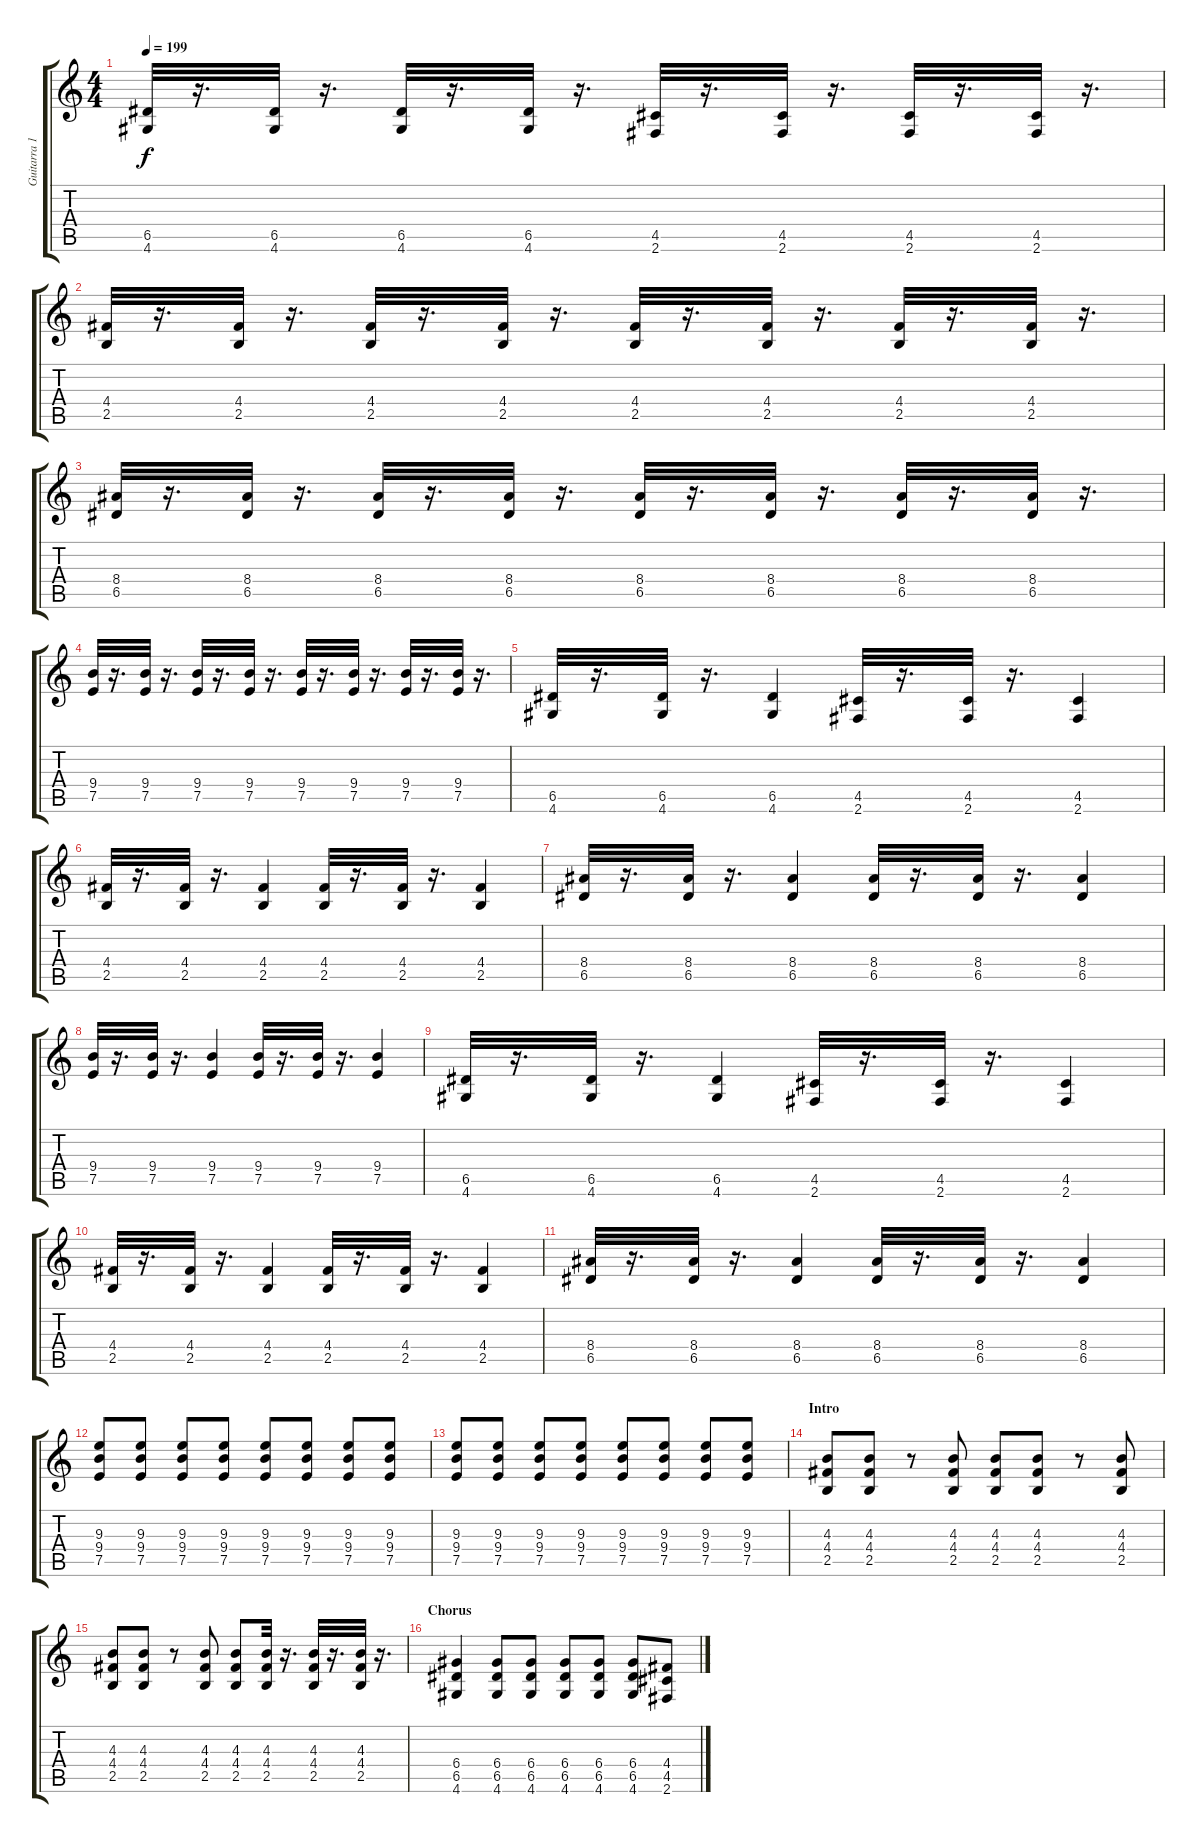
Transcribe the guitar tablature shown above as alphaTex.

\track ("Guitarra 1 - Mathias" "Guitarra 1") {instrument distortionguitar}
\staff {score tabs}
\tuning (E4 B3 G3 D3 A2 E2) {hide}
\ts (4 4)
\tempo 199
\clef g2
\ks c
(6.5 4.6).32{dy f} r.16{d} (6.5 4.6).32 r.16{d} (6.5 4.6).32 r.16{d} (6.5 4.6).32 r.16{d} (4.5 2.6).32 r.16{d} (4.5 2.6).32 r.16{d} (4.5 2.6).32 r.16{d} (4.5 2.6).32 r.16{d} |
(4.4 2.5).32 r.16{d} (4.4 2.5).32 r.16{d} (4.4 2.5).32 r.16{d} (4.4 2.5).32 r.16{d} (4.4 2.5).32 r.16{d} (4.4 2.5).32 r.16{d} (4.4 2.5).32 r.16{d} (4.4 2.5).32 r.16{d} |
(8.4 6.5).32 r.16{d} (8.4 6.5).32 r.16{d} (8.4 6.5).32 r.16{d} (8.4 6.5).32 r.16{d} (8.4 6.5).32 r.16{d} (8.4 6.5).32 r.16{d} (8.4 6.5).32 r.16{d} (8.4 6.5).32 r.16{d} |
(9.4 7.5).32 r.16{d} (9.4 7.5).32 r.16{d} (9.4 7.5).32 r.16{d} (9.4 7.5).32 r.16{d} (9.4 7.5).32 r.16{d} (9.4 7.5).32 r.16{d} (9.4 7.5).32 r.16{d} (9.4 7.5).32 r.16{d} |
(6.5 4.6).32 r.16{d} (6.5 4.6).32 r.16{d} (6.5 4.6).4 (4.5 2.6).32 r.16{d} (4.5 2.6).32 r.16{d} (4.5 2.6).4 |
(4.4 2.5).32 r.16{d} (4.4 2.5).32 r.16{d} (4.4 2.5).4 (4.4 2.5).32 r.16{d} (4.4 2.5).32 r.16{d} (4.4 2.5).4 |
(8.4 6.5).32 r.16{d} (8.4 6.5).32 r.16{d} (8.4 6.5).4 (8.4 6.5).32 r.16{d} (8.4 6.5).32 r.16{d} (8.4 6.5).4 |
(9.4 7.5).32 r.16{d} (9.4 7.5).32 r.16{d} (9.4 7.5).4 (9.4 7.5).32 r.16{d} (9.4 7.5).32 r.16{d} (9.4 7.5).4 |
(6.5 4.6).32 r.16{d} (6.5 4.6).32 r.16{d} (6.5 4.6).4 (4.5 2.6).32 r.16{d} (4.5 2.6).32 r.16{d} (4.5 2.6).4 |
(4.4 2.5).32 r.16{d} (4.4 2.5).32 r.16{d} (4.4 2.5).4 (4.4 2.5).32 r.16{d} (4.4 2.5).32 r.16{d} (4.4 2.5).4 |
(8.4 6.5).32 r.16{d} (8.4 6.5).32 r.16{d} (8.4 6.5).4 (8.4 6.5).32 r.16{d} (8.4 6.5).32 r.16{d} (8.4 6.5).4 |
(9.3 9.4 7.5).8 (9.3 9.4 7.5).8 (9.3 9.4 7.5).8 (9.3 9.4 7.5).8 (9.3 9.4 7.5).8 (9.3 9.4 7.5).8 (9.3 9.4 7.5).8 (9.3 9.4 7.5).8 |
(9.3 9.4 7.5).8 (9.3 9.4 7.5).8 (9.3 9.4 7.5).8 (9.3 9.4 7.5).8 (9.3 9.4 7.5).8 (9.3 9.4 7.5).8 (9.3 9.4 7.5).8 (9.3 9.4 7.5).8 |
\section ("" "Intro")
(4.3 4.4 2.5).8 (4.3 4.4 2.5).8 r.8 (4.3 4.4 2.5).8 (4.3 4.4 2.5).8 (4.3 4.4 2.5).8 r.8 (4.3 4.4 2.5).8 |
(4.3 4.4 2.5).8 (4.3 4.4 2.5).8 r.8 (4.3 4.4 2.5).8 (4.3 4.4 2.5).8 (4.3 4.4 2.5).32 r.16{d} (4.3 4.4 2.5).32 r.16{d} (4.3 4.4 2.5).32 r.16{d} |
\section ("" "Chorus")
(6.4 6.5 4.6).4 (6.4 6.5 4.6).8 (6.4 6.5 4.6).8 (6.4 6.5 4.6).8 (6.4 6.5 4.6).8 (6.4 6.5 4.6).8 (4.4 4.5 2.6).8
